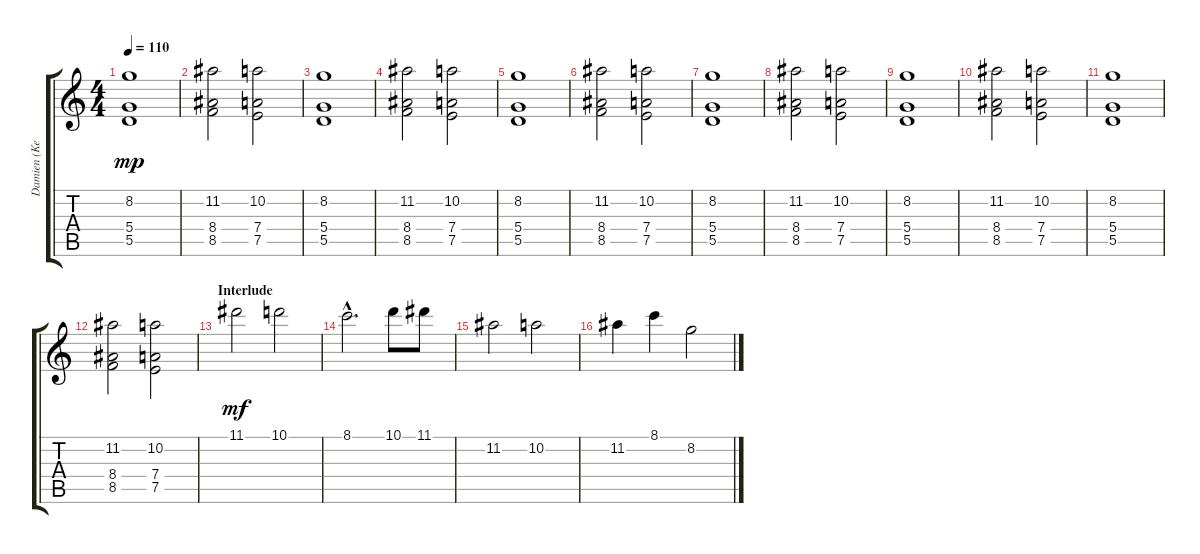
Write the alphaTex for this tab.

\track ("Damien (KeybHigh)" "Damien (Ke") {instrument stringensemble1}
\staff {score tabs}
\tuning (E5 B4 G4 D4 A3 D3) {hide}
\ts (4 4)
\tempo 110
\clef g2
\ks c
(8.2 5.4 5.5).1{dy mp} |
(11.2 8.4 8.5).2 (10.2 7.4 7.5).2 |
(8.2 5.4 5.5).1 |
(11.2 8.4 8.5).2 (10.2 7.4 7.5).2 |
(8.2 5.4 5.5).1 |
(11.2 8.4 8.5).2 (10.2 7.4 7.5).2 |
(8.2 5.4 5.5).1 |
(11.2 8.4 8.5).2 (10.2 7.4 7.5).2 |
(8.2 5.4 5.5).1 |
(11.2 8.4 8.5).2 (10.2 7.4 7.5).2 |
(8.2 5.4 5.5).1 |
(11.2 8.4 8.5).2 (10.2 7.4 7.5).2 |
\section ("" "Interlude")
11.1.2{dy mf volume 12 instrument stringensemble1} 10.1.2 |
8.1{hac}.2{d} 10.1.8 11.1.8 |
11.2.2 10.2.2 |
11.2.4 8.1.4 8.2.2
